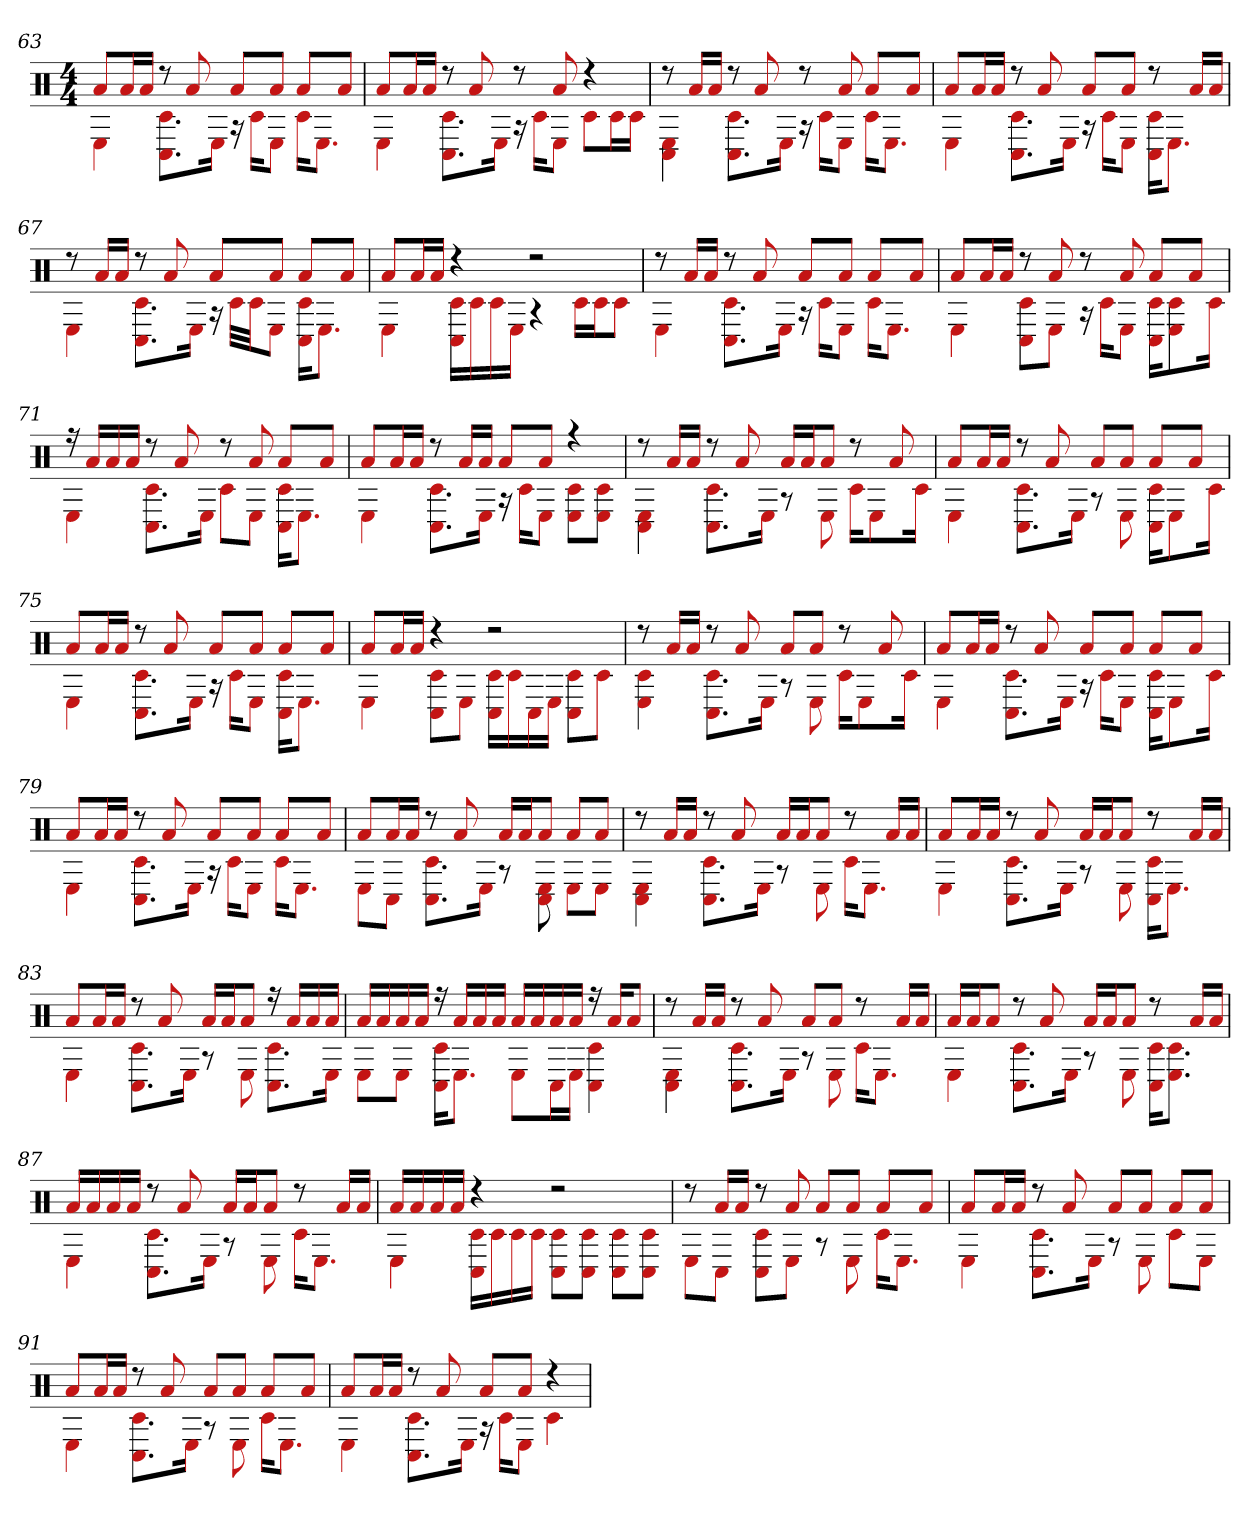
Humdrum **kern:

**kern
*part1
*staff1
*clefX
*k[]
*M4/4
=63
*^
8aL	4E
16aL	.
16aJJ	.
8r	8.C# 8.c#L
8a	.
.	16EJk
8aL	16r
.	16c#KL
8aJ	8EJ
8aL	16c#KL
.	8.EJ
8aJ	.
=64	=64
8aL	4E
16aL	.
16aJJ	.
8r	8.C# 8.c#L
8a	.
.	16EJk
8r	16r
.	16c#KL
8a	8EJ
4r	8c#L
.	16c#L
.	16c#JJ
=65	=65
8r	4C# 4E
16aLL	.
16aJJ	.
8r	8.C# 8.c#L
8a	.
.	16EJk
8r	16r
.	16c#KL
8a	8EJ
8aL	16c#KL
.	8.EJ
8aJ	.
=66	=66
8aL	4E
16aL	.
16aJJ	.
8r	8.C# 8.c#L
8a	.
.	16EJk
8aL	16r
.	16c#KL
8aJ	8EJ
8r	16C# 16c#KL
.	8.EJ
16aLL	.
16aJJ	.
=67	=67
8r	4E
16aLL	.
16aJJ	.
8r	8.C# 8.c#L
8a	.
.	16EJk
8aL	16r
.	32c#LLL
.	32c#JJ
8aJ	8EJ
8aL	16C# 16c#KL
.	8.EJ
8aJ	.
=68	=68
8aL	4E
16aL	.
16aJJ	.
4r	16C# 16c#LL
.	16c#
.	16c#
.	16EJJ
2r	4r
.	16c#LL
.	16c#J
.	8c#J
=69	=69
8r	4E
16aLL	.
16aJJ	.
8r	8.C# 8.c#L
8a	.
.	16EJk
8aL	16r
.	16c#KL
8aJ	8EJ
8aL	16c#KL
.	8.EJ
8aJ	.
=70	=70
8aL	4E
16aL	.
16aJJ	.
8r	8C# 8c#L
8a	8EJ
8r	16r
.	16c#KL
8a	8EJ
8aL	16C# 16c#KL
.	8E 8c#
8aJ	.
.	16c#Jk
=71	=71
16r	4E
16aLL	.
16a	.
16aJJ	.
8r	8.c# 8.C#L
8a	.
.	16EJk
8r	8c#L
8a	8EJ
8aL	16C# 16c#KL
.	8.EJ
8aJ	.
=72	=72
8aL	4E
16aL	.
16aJJ	.
8r	8.C# 8.c#L
16aLL	.
16aJJ	16EJk
8aL	16r
.	16c#KL
8aJ	8EJ
4r	8E 8c#L
.	8E 8c#J
=73	=73
8r	4C# 4E
16aLL	.
16aJJ	.
8r	8.C# 8.c#L
8a	.
.	16EJk
16aLL	8r
16aJ	.
8aJ	8E
8r	16c#KL
.	8E
8a	.
.	16c#Jk
=74	=74
8aL	4E
16aL	.
16aJJ	.
8r	8.C# 8.c#L
8a	.
.	16EJk
8aL	8r
8aJ	8E
8aL	16C# 16c#KL
.	8E
8aJ	.
.	16c#Jk
=75	=75
8aL	4E
16aL	.
16aJJ	.
8r	8.C# 8.c#L
8a	.
.	16EJk
8aL	16r
.	16c#KL
8aJ	8EJ
8aL	16C# 16c#KL
.	8.EJ
8aJ	.
=76	=76
8aL	4E
16aL	.
16aJJ	.
4r	8C# 8c#L
.	8EJ
2r	16C# 16c#LL
.	16c#
.	16C#
.	16EJJ
.	8C# 8c#L
.	8c#J
=77	=77
8r	4c# 4E
16aLL	.
16aJJ	.
8r	8.C# 8.c#L
8a	.
.	16EJk
8aL	8r
8aJ	8E
8r	16c#KL
.	8E
8a	.
.	16c#Jk
=78	=78
8aL	4E
16aL	.
16aJJ	.
8r	8.C# 8.c#L
8a	.
.	16EJk
8aL	16r
.	16c#KL
8aJ	8EJ
8aL	16C# 16c#KL
.	8E
8aJ	.
.	16c#Jk
=79	=79
8aL	4E
16aL	.
16aJJ	.
8r	8.C# 8.c#L
8a	.
.	16EJk
8aL	16r
.	16c#KL
8aJ	8EJ
8aL	16c#KL
.	8.EJ
8aJ	.
=80	=80
8aL	8EL
16aL	8C#J
16aJJ	.
8r	8.C# 8.c#L
8a	.
.	16EJk
16aLL	8r
16aJ	.
8aJ	8C# 8E
8aL	8EL
8aJ	8EJ
=81	=81
8r	4C# 4E
16aLL	.
16aJJ	.
8r	8.C# 8.c#L
8a	.
.	16EJk
16aLL	8r
16aJ	.
8aJ	8E
8r	16c#KL
.	8.EJ
16aLL	.
16aJJ	.
=82	=82
8aL	4E
16aL	.
16aJJ	.
8r	8.C# 8.c#L
8a	.
.	16EJk
16aLL	8r
16aJ	.
8aJ	8E
8r	16C# 16c#KL
.	8.EJ
16aLL	.
16aJJ	.
=83	=83
8aL	4E
16aL	.
16aJJ	.
8r	8.C# 8.c#L
8a	.
.	16EJk
16aLL	8r
16aJ	.
8aJ	8E
16r	8.C# 8.c#L
16aLL	.
16a	.
16aJJ	16EJk
=84	=84
16aLL	8EL
16a	.
16a	8EJ
16aJJ	.
16r	16C# 16c#KL
16aLL	8.EJ
16a	.
16aJJ	.
16aLL	8EL
16a	.
16a	16C#L
16aJJ	16EJJ
16r	4c# 4C#
16aKL	.
8aJ	.
=85	=85
8r	4C# 4E
16aLL	.
16aJJ	.
8r	8.C# 8.c#L
8a	.
.	16EJk
8aL	8r
8aJ	8E
8r	16c#KL
.	8.EJ
16aLL	.
16aJJ	.
=86	=86
16aLL	4E
16aJ	.
8aJ	.
8r	8.C# 8.c#L
8a	.
.	16EJk
16aLL	8r
16aJ	.
8aJ	8E
8r	16C# 16c#KL
.	8.E 8.c#J
16aLL	.
16aJJ	.
=87	=87
16aLL	4E
16a	.
16a	.
16aJJ	.
8r	8.C# 8.c#L
8a	.
.	16EJk
16aLL	8r
16aJ	.
8aJ	8E
8r	16c#KL
.	8.EJ
16aLL	.
16aJJ	.
=88	=88
16aLL	4E
16a	.
16a	.
16aJJ	.
4r	16C# 16c#LL
.	16c#
.	16c#
.	16c#JJ
2r	8C# 8c#L
.	8c# 8C#J
.	8C# 8c#L
.	8C# 8c#J
=89	=89
8r	8EL
16aLL	8C#J
16aJJ	.
8r	8C# 8c#L
8a	8EJ
8aL	8r
8aJ	8E
8aL	16c#KL
.	8.EJ
8aJ	.
=90	=90
8aL	4E
16aL	.
16aJJ	.
8r	8.C# 8.c#L
8a	.
.	16EJk
8aL	8r
8aJ	8E
8aL	8c#L
8aJ	8EJ
=91	=91
8aL	4E
16aL	.
16aJJ	.
8r	8.C# 8.c#L
8a	.
.	16EJk
8aL	8r
8aJ	8E
8aL	16c#KL
.	8.EJ
8aJ	.
=92	=92
8aL	4E
16aL	.
16aJJ	.
8r	8.C# 8.c#L
8a	.
.	16EJk
8aL	16r
.	16c#KL
8aJ	8EJ
4r	4c#
*v	*v
=
*-
